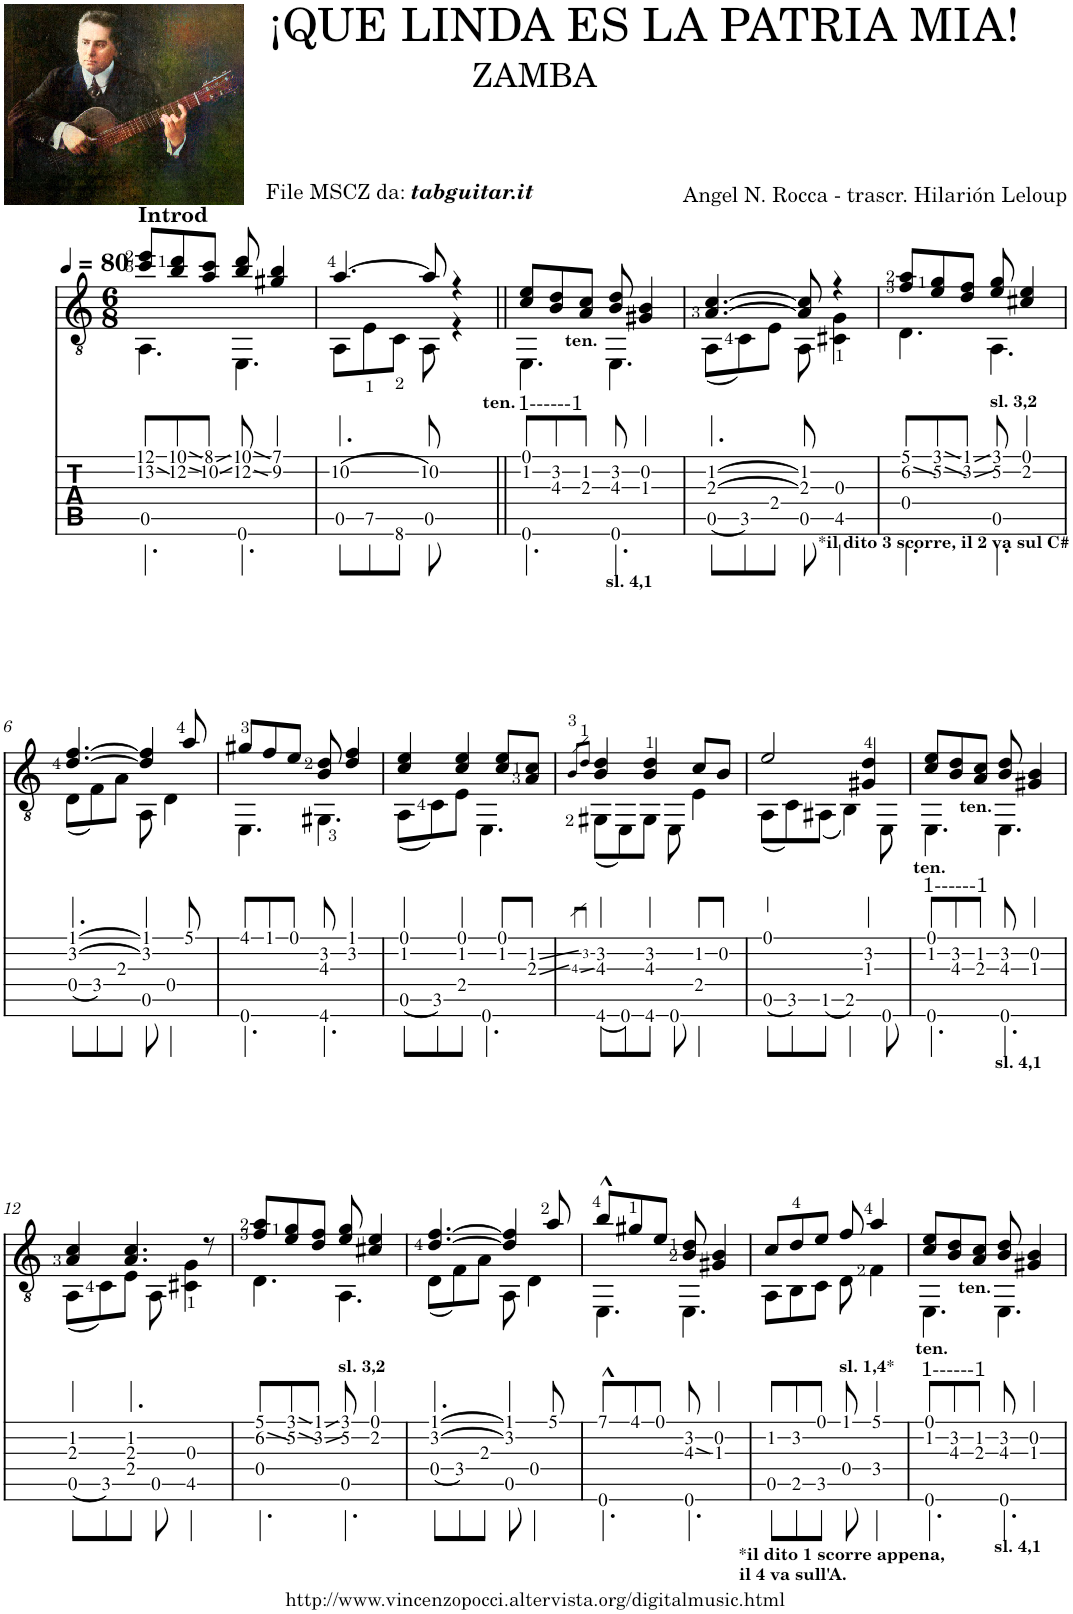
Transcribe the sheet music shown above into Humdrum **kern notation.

**kern	**kern
*part2	*part1
*staff2	*staff1
*I"Chitarra classica (Intavolatura)	*I"Classical Guitar
*stria6	*
*	*clefGv2
*k[]	*k[]
*M6/8	*M6/8
*MM80	*MM80
=1	=1
*^	*^
!	!	!LO:TX:a:B:t=Introd	!
8cc/ 8ee/L	4.AA\	8cc/ 8ee/L	4.AA\
8b/ 8dd/	.	8b/ 8dd/	.
8a/ 8cc/J	.	8a/ 8cc/J	.
8b/ 8dd/	4.EE\	8b/ 8dd/	4.EE\
4g#X/ 4b/	.	4g#X/ 4b/	.
=2	=2	=2	=2
[4.a/	8AA\L	[4.a/	8AA\L
.	8E\	.	8E\
.	8C\J	.	8C\J
8a/]	8AA\	8a/]	8AA\
4r	4r	4r	4r
=3||	=3||	=3||	=3||
!LO:TX:a:t=1------1	!	!	!
!LO:TX:a:B:t=ten.	!	!	!
8c/ 8e/L	4.EE\	8c/ 8e/L	4.EE\
8B/ 8d/	.	8B/ 8d/	.
!	!	!LO:TX:b:B:t=ten.	!
8A/ 8c/J	.	8A/ 8c/J	.
!LO:TX:b:B:t=sl. 4,1	!	!	!
8B/ 8d/	4.EE\	8B/ 8d/	4.EE\
4G#X/ 4B/	.	4G#X/ 4B/	.
=4	=4	=4	=4
[4.A/ [4.c/	(8AA\L	[4.A/ [4.c/	(8AA\L
.	8C\)	.	8C\)
.	8E\J	.	8E\J
8A/] 8c/]	8AA\	8A/] 8c/]	8AA\
4r	4C#X\ 4G\	4r	4C#X\ 4G\
=5	=5	=5	=5
!LO:TX:b:B:t=*il dito 3 scorre, il 2 va sul C#	!	!	!
8f/ 8a/L	4.D\	8f/ 8a/L	4.D\
8e/ 8g/	.	8e/ 8g/	.
8d/ 8f/J	.	8d/ 8f/J	.
!LO:TX:a:B:t=sl. 3,2	!	!	!
8e/ 8g/	4.AA\	8e/ 8g/	4.AA\
4c#X/ 4e/	.	4c#X/ 4e/	.
!!LO:LB:g=z	!!
=6	=6	=6	=6
[4.d/ [4.f/	(8D\L	[4.d/ [4.f/	(8D\L
.	8F\)	.	8F\)
.	8A\J	.	8A\J
4d/] 4f/]	8AA\	4d/] 4f/]	8AA\
.	4D\	.	4D\
8a/	.	8a/	.
=7	=7	=7	=7
8g#X/L	4.EE\	8g#X/L	4.EE\
8f/	.	8f/	.
8e/J	.	8e/J	.
8B/ 8d/	4.GG#X\	8B/ 8d/	4.GG#X\
4d/ 4f/	.	4d/ 4f/	.
=8	=8	=8	=8
4c/ 4e/	(8AA\L	4c/ 4e/	(8AA\L
.	8C\)	.	8C\)
4c/ 4e/	8E\J	4c/ 4e/	8E\J
.	4.EE\	.	4.EE\
8c/ 8e/L	.	8c/ 8e/L	.
8A/ 8c/J	.	8A/ 8c/J	.
=9	=9	=9	=9
8qB/L	.	8qB/L	.
8qd/J	.	8qd/J	.
4B/ 4d/	(8GG#X\L	4B/ 4d/	(8GG#X\L
.	8EE\)	.	8EE\)
4B/ 4d/	8GG#\J	4B/ 4d/	8GG#\J
.	8EE\	.	8EE\
8c/L	4E\	8c/L	4E\
8B/J	.	8B/J	.
=10	=10	=10	=10
2e/	(8AA\L	2e/	(8AA\L
.	8C\)	.	8C\)
.	(8AA#X\J	.	(8AA#X\J
.	4BB\)	.	4BB\)
4G#X/ 4d/	.	4G#X/ 4d/	.
.	8EE\	.	8EE\
=11	=11	=11	=11
!LO:TX:a:t=1------1	!	!	!
!LO:TX:a:B:t=ten.	!	!	!
8c/ 8e/L	4.EE\	8c/ 8e/L	4.EE\
8B/ 8d/	.	8B/ 8d/	.
!	!	!LO:TX:b:B:t=ten.	!
8A/ 8c/J	.	8A/ 8c/J	.
!LO:TX:b:B:t=sl. 4,1	!	!	!
8B/ 8d/	4.EE\	8B/ 8d/	4.EE\
4G#X/ 4B/	.	4G#X/ 4B/	.
!!LO:LB:g=z	!!
=12	=12	=12	=12
4A/ 4c/	(8AA\L	4A/ 4c/	(8AA\L
.	8C\)	.	8C\)
4.A/ 4.c/	8E\J	4.A/ 4.c/	8E\J
.	8AA\	.	8AA\
.	4C#X\ 4G\	.	4C#X\ 4G\
8r	.	8r	.
=13	=13	=13	=13
8f/ 8a/L	4.D\	8f/ 8a/L	4.D\
8e/ 8g/	.	8e/ 8g/	.
8d/ 8f/J	.	8d/ 8f/J	.
!LO:TX:a:B:t=sl. 3,2	!	!	!
8e/ 8g/	4.AA\	8e/ 8g/	4.AA\
4c#X/ 4e/	.	4c#X/ 4e/	.
=14	=14	=14	=14
[4.d/ [4.f/	(8D\L	[4.d/ [4.f/	(8D\L
.	8F\)	.	8F\)
.	8A\J	.	8A\J
4d/] 4f/]	8AA\	4d/] 4f/]	8AA\
.	4D\	.	4D\
8a/	.	8a/	.
=15	=15	=15	=15
8b^^/L	4.EE\	8b^^/L	4.EE\
8g#X/	.	8g#X/	.
8e/J	.	8e/J	.
8B/ 8d/	4.EE\	8B/ 8d/	4.EE\
4G#/ 4B/	.	4G#X/ 4B/	.
=16	=16	=16	=16
!LO:TX:b:B:t=*il dito 1 scorre appena,	!	!	!
!LO:TX:b:t=il 4 va sull'A.	!	!	!
8c/L	8AA\L	8c/L	8AA\L
8d/	8BB\	8d/	8BB\
8e/J	8C\J	8e/J	8C\J
!LO:TX:a:B:t=sl. 1,4*	!	!	!
8f/	8D\	8f/	8D\
4a/	4F\	4a/	4F\
=17	=17	=17	=17
!LO:TX:a:t=1------1	!	!	!
!LO:TX:a:B:t=ten.	!	!	!
8c/ 8e/L	4.EE\	8c/ 8e/L	4.EE\
8B/ 8d/	.	8B/ 8d/	.
!	!	!LO:TX:b:B:t=ten.	!
8A/ 8c/J	.	8A/ 8c/J	.
!LO:TX:b:B:t=sl. 4,1	!	!	!
8B/ 8d/	4.EE\	8B/ 8d/	4.EE\
4G#X/ 4B/	.	4G#X/ 4B/	.
*v	*v	*	*
*	*v	*v
=	=
*-	*-
